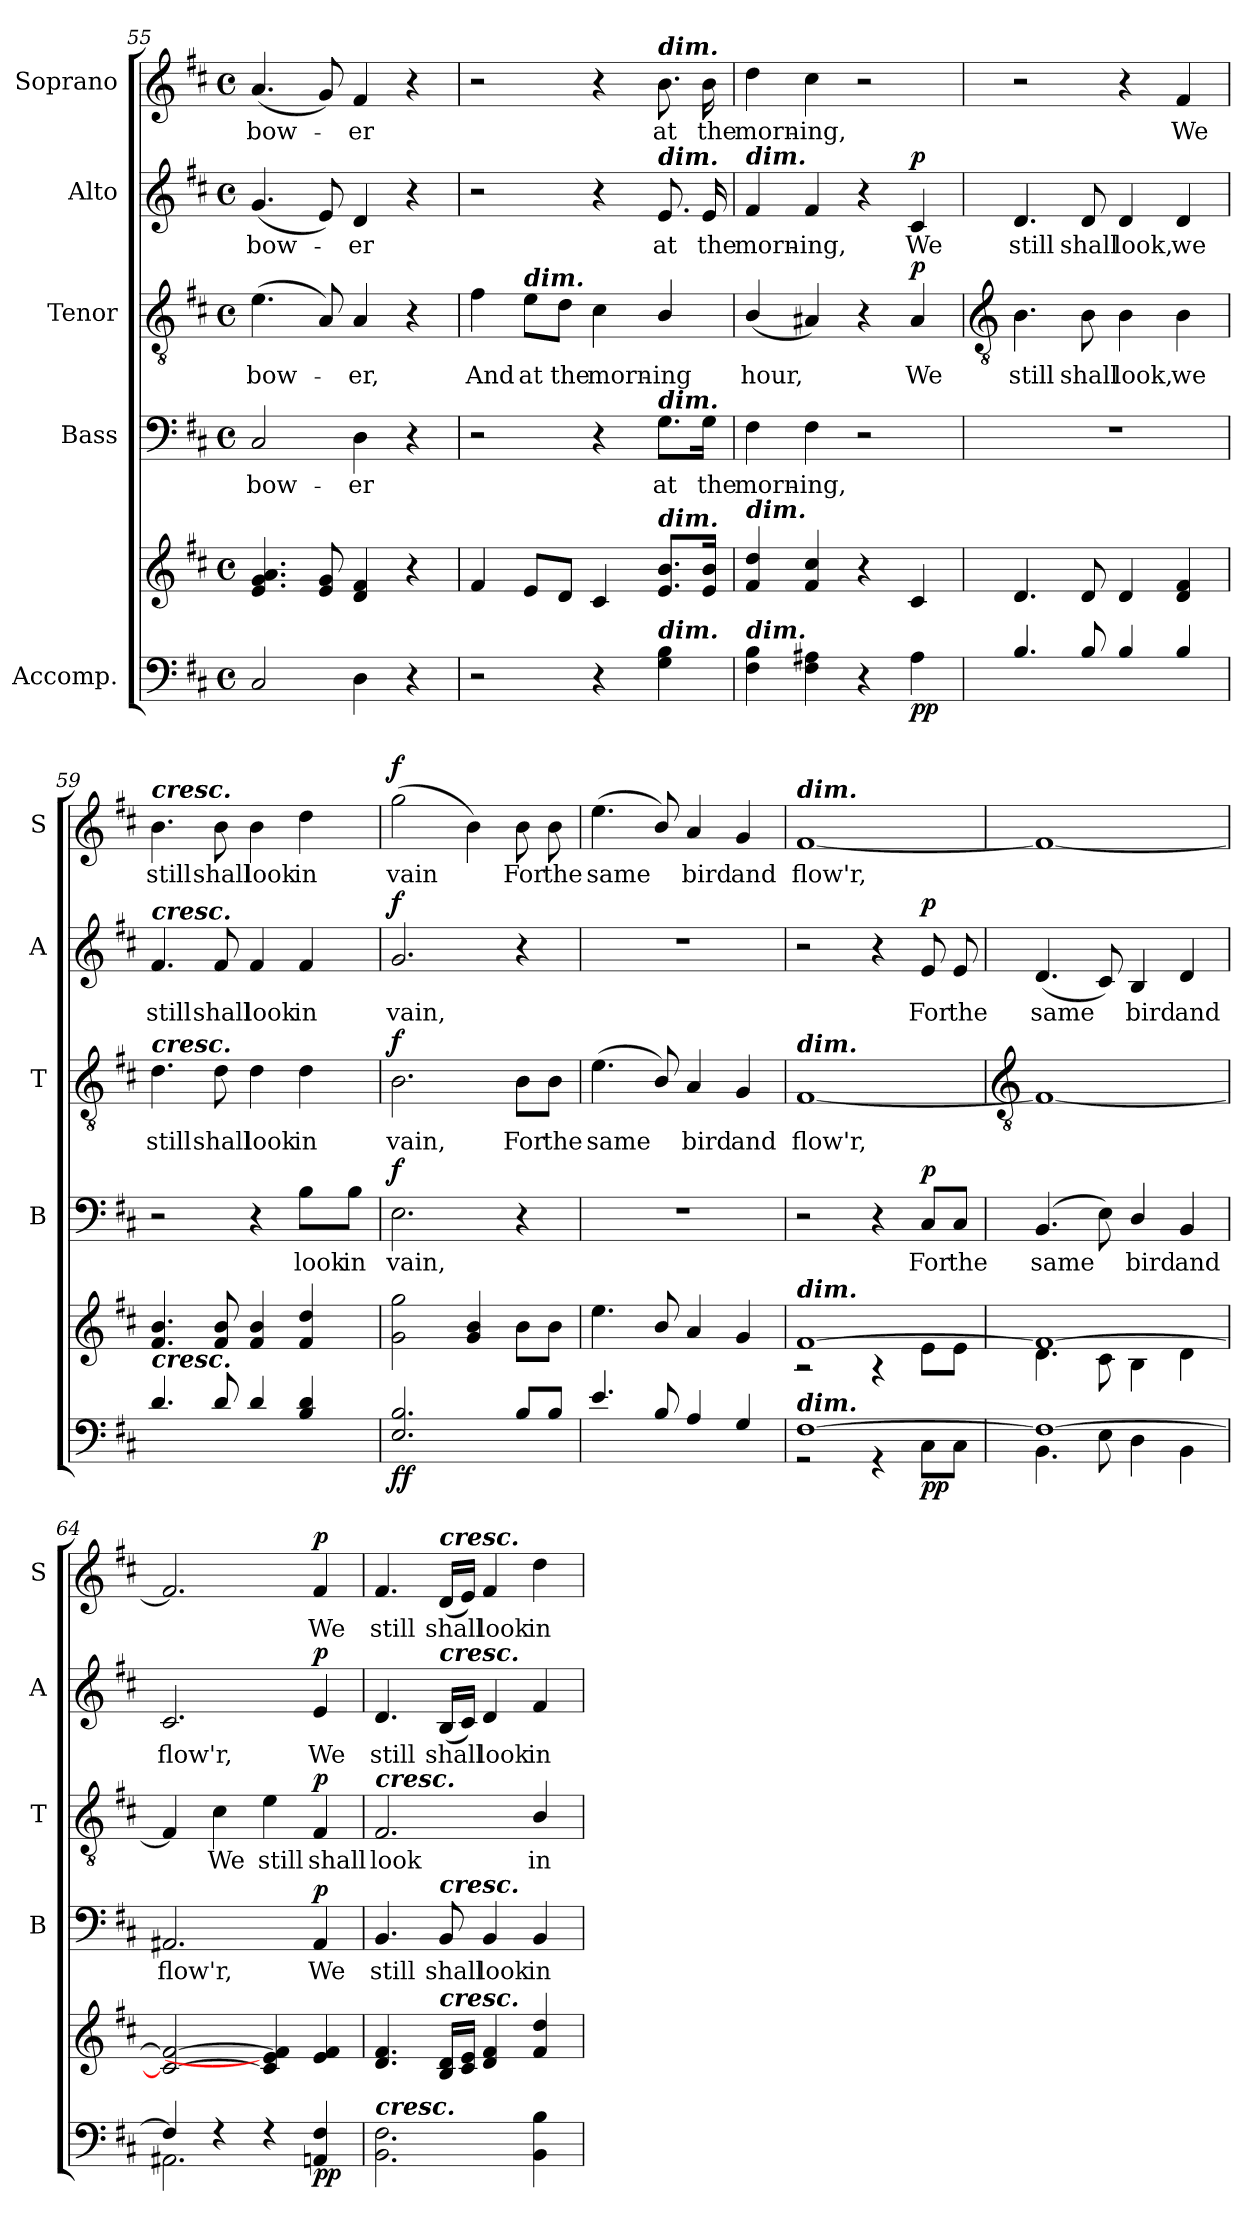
**kern	**kern	**dynam	**kern	**text	**dynam	**kern	**text	**dynam	**kern	**text	**dynam	**kern	**text	**dynam
*part5	*part5	*part5	*part4	*part4	*part4	*part3	*part3	*part3	*part2	*part2	*part2	*part1	*part1	*part1
*staff6	*staff5	*staff5/6	*staff4	*staff4	*staff4	*staff3	*staff3	*staff3	*staff2	*staff2	*staff2	*staff1	*staff1	*staff1
*I"Accomp.	*	*	*I"Bass	*	*	*I"Tenor	*	*	*I"Alto	*	*	*I"Soprano	*	*
*	*	*	*I'B	*	*	*I'T	*	*	*I'A	*	*	*I'S	*	*
*clefF4	*clefG2	*	*clefF4	*	*	*clefGv2	*	*	*clefG2	*	*	*clefG2	*	*
*k[f#c#]	*k[f#c#]	*	*k[f#c#]	*	*	*k[f#c#]	*	*	*k[f#c#]	*	*	*k[f#c#]	*	*
*D:	*D:	*	*D:	*	*	*D:	*	*	*D:	*	*	*D:	*	*
*M4/4	*M4/4	*	*M4/4	*	*	*M4/4	*	*	*M4/4	*	*	*M4/4	*	*
*met(c)	*met(c)	*	*met(c)	*	*	*met(c)	*	*	*met(c)	*	*	*met(c)	*	*
=55	=55	=55	=55	=55	=55	=55	=55	=55	=55	=55	=55	=55	=55	=55
!	!	!	!	!LO:LY:b	!	!	!LO:LY:b	!	!	!LO:LY:b	!	!	!LO:LY:b	!
2C#	4.e 4.g 4.a	.	2C#	bow-	.	(<4.e	bow-	.	(<4.g	bow-	.	(<4.a	bow-	.
.	8e 8g	.	.	.	.	8A)	.	.	8e)	.	.	8g)	.	.
!	!	!	!	!LO:LY:b	!	!	!LO:LY:b	!	!	!LO:LY:b	!	!	!LO:LY:b	!
4D	4d 4f#	.	4D	-er	.	4A	er,	.	4d	er	.	4f#	er	.
4r	4r	.	4r	.	.	4r	.	.	4r	.	.	4r	.	.
=56	=56	=56	=56	=56	=56	=56	=56	=56	=56	=56	=56	=56	=56	=56
!	!	!	!	!	!	!	!LO:LY:b	!	!	!	!	!	!	!
2r	4f#	.	2r	.	.	4f#	And	.	2r	.	.	2r	.	.
!	!	!	!	!	!	!LO:TX:a:Bi:t=dim.	!	!	!	!	!	!	!	!
!	!	!	!	!	!	!	!LO:LY:b	!	!	!	!	!	!	!
.	8eL	.	.	.	.	8e\L	at	.	.	.	.	.	.	.
!	!	!	!	!	!	!	!LO:LY:b	!	!	!	!	!	!	!
.	8dJ	.	.	.	.	8d\J	the	.	.	.	.	.	.	.
!	!	!	!	!	!	!	!LO:LY:b	!	!	!	!	!	!	!
4r	4c#	.	4r	.	.	4c#	morn-	.	4r	.	.	4r	.	.
!	!	!	!	!	!	!	!	!	!	!	!	!LO:TX:a:Bi:t=dim.	!	!
!	!	!	!	!	!	!	!	!	!LO:TX:a:Bi:t=dim.	!	!	!	!	!
!	!	!	!LO:TX:a:Bi:t=dim.	!	!	!	!	!	!	!	!	!	!	!
!	!LO:TX:a:Bi:t=dim.	!	!	!	!	!	!	!	!	!	!	!	!	!
!LO:TX:a:Bi:t=dim.	!	!	!	!	!	!	!	!	!	!	!	!	!	!
!	!	!	!	!LO:LY:b	!	!	!LO:LY:b	!	!	!LO:LY:b	!	!	!LO:LY:b	!
4G 4B	8.e 8.bL	.	8.G\L	at	.	4B/	-ing	.	8.e	at	.	8.b	at	.
!	!	!	!	!LO:LY:b	!	!	!	!	!	!LO:LY:b	!	!	!LO:LY:b	!
.	16e 16bJ	.	16G\Jk	the	.	.	.	.	16e	the	.	16b	the	.
=57	=57	=57	=57	=57	=57	=57	=57	=57	=57	=57	=57	=57	=57	=57
!	!	!	!	!	!	!	!	!	!LO:TX:a:Bi:t=dim.	!	!	!	!	!
!	!LO:TX:a:Bi:t=dim.	!	!	!	!	!	!	!	!	!	!	!	!	!
!LO:TX:a:Bi:t=dim.	!	!	!	!	!	!	!	!	!	!	!	!	!	!
!	!	!	!	!LO:LY:b	!	!	!LO:LY:b	!	!	!LO:LY:b	!	!	!LO:LY:b	!
4F# 4B	4f# 4dd	.	4F#	morn-	.	(<4B/	hour,	.	4f#	morn-	.	4dd	morn-	.
!	!	!	!	!LO:LY:b	!	!	!	!	!	!LO:LY:b	!	!	!LO:LY:b	!
4F# 4A#X	4f# 4cc#	.	4F#	-ing,	.	4A#X)	.	.	4f#	-ing,	.	4cc#	-ing,	.
4r	4r	.	2r	.	.	4r	.	.	4r	.	.	2r	.	.
!	!	!LO:DY:b=2	!	!	!	!	!LO:LY:b	!	!	!LO:LY:b	!	!	!	!
!	!	!LO:DY:n=1:b	!	!	!	!	!	!LO:DY:b	!	!	!LO:DY:b	!	!	!
4A#	4c#	p p	.	.	.	4A#	We	p	4c#	We	p	.	.	.
!!LO:LB:g=z
=58	=58	=58	=58	=58	=58	=58	=58	=58	=58	=58	=58	=58	=58	=58
*	*	*	*	*	*	*clefGv2	*	*	*	*	*	*	*	*
*^	*^	*	*	*	*	*	*	*	*	*	*	*	*	*
!	!	!	!	!	!	!	!	!	!LO:LY:b	!	!	!LO:LY:b	!	!	!	!
4.B	1ryy	4.d/	1ryy	.	1r	.	.	4.B	still	.	4.d	still	.	2r	.	.
!	!	!	!	!	!	!	!	!	!LO:LY:b	!	!	!LO:LY:b	!	!	!	!
8B	.	8d/	.	.	.	.	.	8B	shall	.	8d	shall	.	.	.	.
!	!	!	!	!	!	!	!	!	!LO:LY:b	!	!	!LO:LY:b	!	!	!	!
4B	.	4d/	.	.	.	.	.	4B	look,	.	4d	look,	.	4r	.	.
!	!	!	!	!	!	!	!	!	!LO:LY:b	!	!	!LO:LY:b	!	!	!LO:LY:b	!
4B	.	4d/ 4f#/	.	.	.	.	.	4B	we	.	4d	we	.	4f#	We	.
=59	=59	=59	=59	=59	=59	=59	=59	=59	=59	=59	=59	=59	=59	=59	=59	=59
!	!	!	!	!	!	!	!	!	!	!	!	!	!	!LO:TX:a:Bi:t=cresc.	!	!
!	!	!	!	!	!	!	!	!	!	!	!LO:TX:a:Bi:t=cresc.	!	!	!	!	!
!	!	!	!	!	!	!	!	!LO:TX:a:Bi:t=cresc.	!	!	!	!	!	!	!	!
!	!	!LO:TX:b:Bi:t=cresc.	!	!	!	!	!	!	!	!	!	!	!	!	!	!
!	!	!	!	!	!	!	!	!	!LO:LY:b	!	!	!LO:LY:b	!	!	!LO:LY:b	!
4.d	1ryy	4.f#/ 4.b/	1ryy	.	2r	.	.	4.d	still	.	4.f#	still	.	4.b	still	.
!	!	!	!	!	!	!	!	!	!LO:LY:b	!	!	!LO:LY:b	!	!	!LO:LY:b	!
8d	.	8f#/ 8b/	.	.	.	.	.	8d	shall	.	8f#	shall	.	8b	shall	.
!	!	!	!	!	!	!	!	!	!LO:LY:b	!	!	!LO:LY:b	!	!	!LO:LY:b	!
4d	.	4f#/ 4b/	.	.	4r	.	.	4d	look	.	4f#	look	.	4b	look	.
!	!	!	!	!	!	!LO:LY:b	!	!	!LO:LY:b	!	!	!LO:LY:b	!	!	!LO:LY:b	!
4B 4d	.	4f#/ 4dd/	.	.	8B\L	look	.	4d	in	.	4f#	in	.	4dd	in	.
!	!	!	!	!	!	!LO:LY:b	!	!	!	!	!	!	!	!	!	!
.	.	.	.	.	8B\J	in	.	.	.	.	.	.	.	.	.	.
=60	=60	=60	=60	=60	=60	=60	=60	=60	=60	=60	=60	=60	=60	=60	=60	=60
!	!	!	!	!LO:DY:b=2	!	!LO:LY:b	!	!	!LO:LY:b	!	!	!LO:LY:b	!	!	!LO:LY:b	!
!	!	!	!	!LO:DY:n=1:b	!	!	!LO:DY:b	!	!	!LO:DY:b	!	!	!LO:DY:b	!	!	!LO:DY:b
2.E 2.B	1ryy	2g\ 2gg\	1ryy	f f	2.E	vain,	f	2.B	vain,	f	2.g	vain,	f	(>2gg	vain	f
.	.	4g/ 4b/	.	.	.	.	.	.	.	.	.	.	.	4b)	.	.
!	!	!	!	!	!	!	!	!	!LO:LY:b	!	!	!	!	!	!LO:LY:b	!
8BL	.	8b\L	.	.	4r	.	.	8B\L	For	.	4r	.	.	8b	For	.
!	!	!	!	!	!	!	!	!	!LO:LY:b	!	!	!	!	!	!LO:LY:b	!
8BJ	.	8b\J	.	.	.	.	.	8B\J	the	.	.	.	.	8b	the	.
=61	=61	=61	=61	=61	=61	=61	=61	=61	=61	=61	=61	=61	=61	=61	=61	=61
!	!	!	!	!	!	!	!	!	!LO:LY:b	!	!	!	!	!	!LO:LY:b	!
4.e	1ryy	4.ee\	1ryy	.	1r	.	.	(<4.e	same	.	1r	.	.	(<4.ee	same	.
8B	.	8b/	.	.	.	.	.	8B/)	.	.	.	.	.	8b/)	.	.
!	!	!	!	!	!	!	!	!	!LO:LY:b	!	!	!	!	!	!LO:LY:b	!
4A	.	4a/	.	.	.	.	.	4A	bird	.	.	.	.	4a	bird	.
!	!	!	!	!	!	!	!	!	!LO:LY:b	!	!	!	!	!	!LO:LY:b	!
4G	.	4g/	.	.	.	.	.	4G	and	.	.	.	.	4g	and	.
=62	=62	=62	=62	=62	=62	=62	=62	=62	=62	=62	=62	=62	=62	=62	=62	=62
!	!	!	!	!	!	!	!	!	!	!	!	!	!	!LO:TX:a:Bi:t=dim.	!	!
!	!	!	!	!	!	!	!	!LO:TX:a:Bi:t=dim.	!	!	!	!	!	!	!	!
!	!	!LO:TX:a:Bi:t=dim.	!	!	!	!	!	!	!	!	!	!	!	!	!	!
!LO:TX:a:Bi:t=dim.	!	!	!	!	!	!	!	!	!	!	!	!	!	!	!	!
!	!	!	!	!	!	!	!	!	!LO:LY:b	!	!	!	!	!	!LO:LY:b	!
[1F#	2r	[1f#/	2r	.	2r	.	.	[1F#	flow'r,	.	2r	.	.	[1f#	flow'r,	.
.	4r	.	4r	.	4r	.	.	.	.	.	4r	.	.	.	.	.
!	!	!	!	!LO:DY:b=2	!	!LO:LY:b	!	!	!	!	!	!LO:LY:b	!	!	!	!
!	!	!	!	!LO:DY:n=1:b	!	!	!LO:DY:b	!	!	!	!	!	!LO:DY:b	!	!	!
.	8C#\L	.	8e\L	p p	8C#/L	For	p	.	.	.	8e	For	p	.	.	.
!	!	!	!	!	!	!LO:LY:b	!	!	!	!	!	!LO:LY:b	!	!	!	!
.	8C#\J	.	8e\J	.	8C#/J	the	.	.	.	.	8e	the	.	.	.	.
!!LO:LB:g=z
=63	=63	=63	=63	=63	=63	=63	=63	=63	=63	=63	=63	=63	=63	=63	=63	=63
*	*	*	*	*	*	*	*	*clefGv2	*	*	*	*	*	*	*	*
!	!	!	!	!	!	!LO:LY:b	!	!	!	!	!	!LO:LY:b	!	!	!	!
1F#/_	4.BB\	1f#/_	4.d\	.	(<4.BB	same	.	1F#_	.	.	(<4.d	same	.	1f#_	.	.
.	8E\	.	8c#\	.	8E)	.	.	.	.	.	8c#)	.	.	.	.	.
!	!	!	!	!	!	!LO:LY:b	!	!	!	!	!	!LO:LY:b	!	!	!	!
.	4D\	.	4B\	.	4D/	bird	.	.	.	.	4B	bird	.	.	.	.
!	!	!	!	!	!	!LO:LY:b	!	!	!	!	!	!LO:LY:b	!	!	!	!
.	4BB\	.	4d\	.	4BB	and	.	.	.	.	4d	and	.	.	.	.
=64	=64	=64	=64	=64	=64	=64	=64	=64	=64	=64	=64	=64	=64	=64	=64	=64
!	!	!	!	!	!	!LO:LY:b	!	!	!	!	!	!LO:LY:b	!	!	!	!
4F#/]	2.AA#X\	2c#/_ 2f#/_	1ryy	.	2.AA#X	flow'r,	.	4F#]	.	.	2.c#	flow'r,	.	2.f#]	.	.
!	!	!	!	!	!	!	!	!	!LO:LY:b	!	!	!	!	!	!	!
4r	.	.	.	.	.	.	.	4c#	We	.	.	.	.	.	.	.
!	!	!	!	!	!	!	!	!	!LO:LY:b	!	!	!	!	!	!	!
4r	.	4c#/] 4e/] 4f#/]	.	.	.	.	.	4e	still	.	.	.	.	.	.	.
!	!	!	!	!LO:DY:b=2	!	!LO:LY:b	!	!	!LO:LY:b	!	!	!LO:LY:b	!	!	!LO:LY:b	!
!	!	!	!	!LO:DY:n=1:b	!	!	!LO:DY:b	!	!	!LO:DY:b	!	!	!LO:DY:b	!	!	!LO:DY:b
4AA/ 4F#/	4ryy	4e/ 4f#/	.	p p	4AA#	We	p	4F#	shall	p	4e	We	p	4f#	We	p
=65	=65	=65	=65	=65	=65	=65	=65	=65	=65	=65	=65	=65	=65	=65	=65	=65
!	!	!	!	!	!	!	!	!LO:TX:a:Bi:t=cresc.	!	!	!	!	!	!	!	!
!LO:TX:a:Bi:t=cresc.	!	!	!	!	!	!	!	!	!	!	!	!	!	!	!	!
!	!	!	!	!	!	!LO:LY:b	!	!	!LO:LY:b	!	!	!LO:LY:b	!	!	!LO:LY:b	!
2.BB\ 2.F#\	1ryy	4.d/ 4.f#/	1ryy	.	4.BB	still	.	2.F#	look	.	4.d	still	.	4.f#	still	.
!	!	!	!	!	!	!	!	!	!	!	!	!	!	!LO:TX:a:Bi:t=cresc.	!	!
!	!	!	!	!	!	!	!	!	!	!	!LO:TX:a:Bi:t=cresc.	!	!	!	!	!
!	!	!	!	!	!LO:TX:a:Bi:t=cresc.	!	!	!	!	!	!	!	!	!	!	!
!	!	!LO:TX:a:Bi:t=cresc.	!	!	!	!	!	!	!	!	!	!	!	!	!	!
!	!	!	!	!	!	!LO:LY:b	!	!	!	!	!	!LO:LY:b	!	!	!LO:LY:b	!
.	.	16B/ 16d/LL	.	.	8BB	shall	.	.	.	.	(<16BLL	shall	.	(<16dLL	shall	.
.	.	16c#/ 16e/JJ	.	.	.	.	.	.	.	.	16c#JJ)	.	.	16eJJ)	.	.
!	!	!	!	!	!	!LO:LY:b	!	!	!	!	!	!LO:LY:b	!	!	!LO:LY:b	!
.	.	4d/ 4f#/	.	.	4BB	look	.	.	.	.	4d	look	.	4f#	look	.
!	!	!	!	!	!	!LO:LY:b	!	!	!LO:LY:b	!	!	!LO:LY:b	!	!	!LO:LY:b	!
4BB\ 4B\	.	4f#/ 4dd/	.	.	4BB	in	.	4B/	in	.	4f#	in	.	4dd	in	.
*v	*v	*	*	*	*	*	*	*	*	*	*	*	*	*	*	*
*	*v	*v	*	*	*	*	*	*	*	*	*	*	*	*	*
=	=	=	=	=	=	=	=	=	=	=	=	=	=	=
*-	*-	*-	*-	*-	*-	*-	*-	*-	*-	*-	*-	*-	*-	*-
